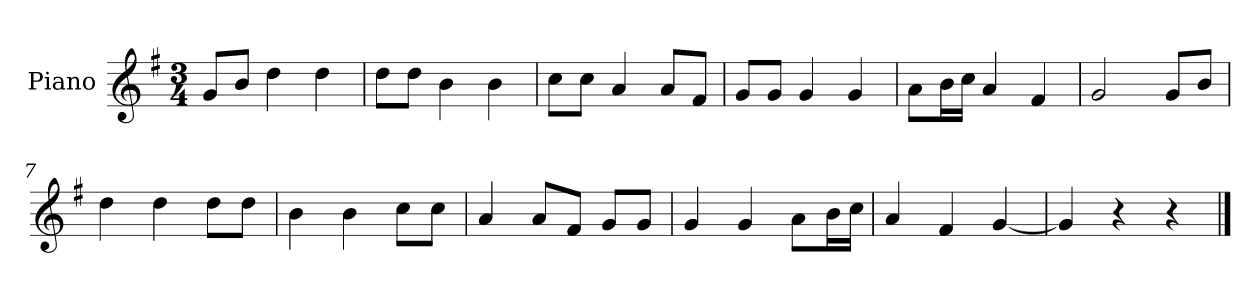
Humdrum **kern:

**kern
*part1
*staff1
*I"Piano
*I'P-no
*clefG2
*k[f#]
*M3/4
*MM179
=1
8g/L
8b/J
4dd\
4dd\
=2
8dd\L
8dd\J
4b\
4b\
=3
8cc\L
8cc\J
4a/
8a/L
8f#/J
=4
8g/L
8g/J
4g/
4g/
=5
8a\L
16b\L
16cc\JJ
4a/
4f#/
=6
2g/
8g/L
8b/J
=7
4dd\
4dd\
8dd\L
8dd\J
=8
4b\
4b\
8cc\L
8cc\J
!!LO:LB:g=z
=9
4a/
8a/L
8f#/J
8g/L
8g/J
=10
4g/
4g/
8a\L
16b\L
16cc\JJ
=11
4a/
4f#/
[4g/
=12
4g/]
4r
4r
==
*-
